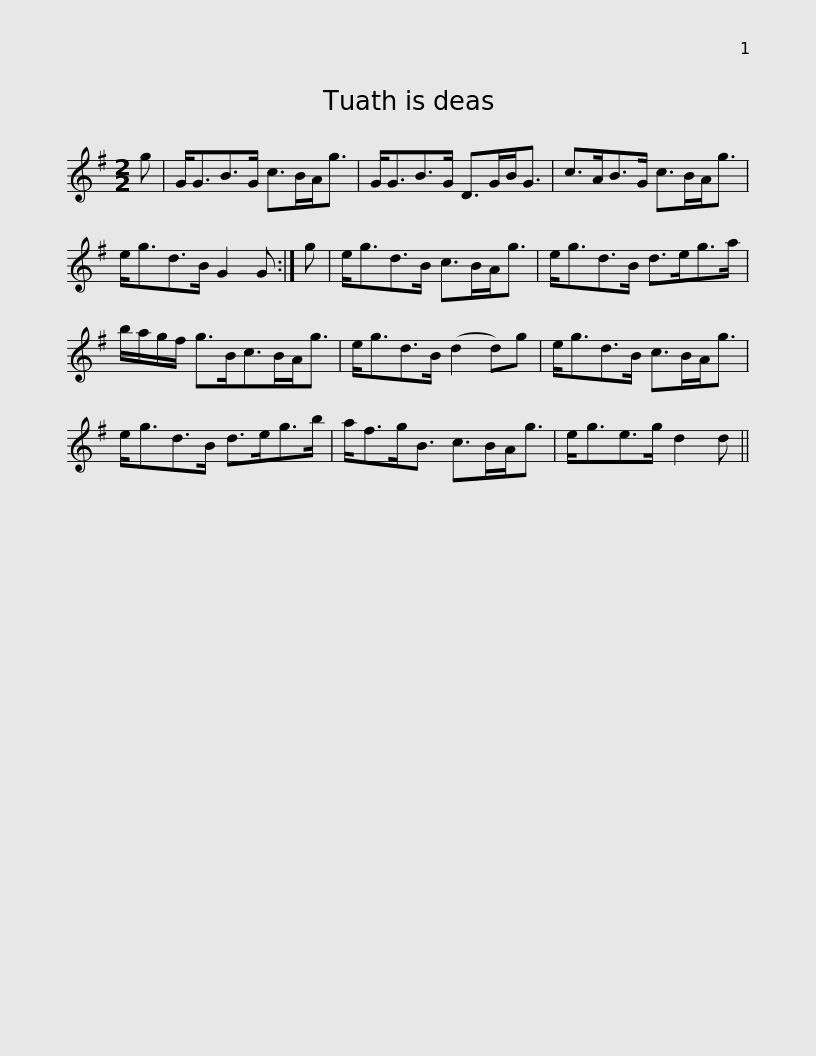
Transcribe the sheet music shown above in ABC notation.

X:1
L:1/8
M:2/2
I:linebreak $
K:G
V:1 treble
V:1
 g | G<GB>G c>BA<g | G<GB>G D>GB<G | c>AB>G c>BA<g | e<gd>B G2 G :| %5
 g |$ e<gd>B c>BA<g | e<gd>B d>eg>a | b/a/g/f/ g>Bc>BA<g | e<gd>B (d2 d)g |$ %10
 e<gd>B c>BA<g | e<gd>B d>eg>b | a<fg<B c>BA<g | e<ge>g d2 d || %14
